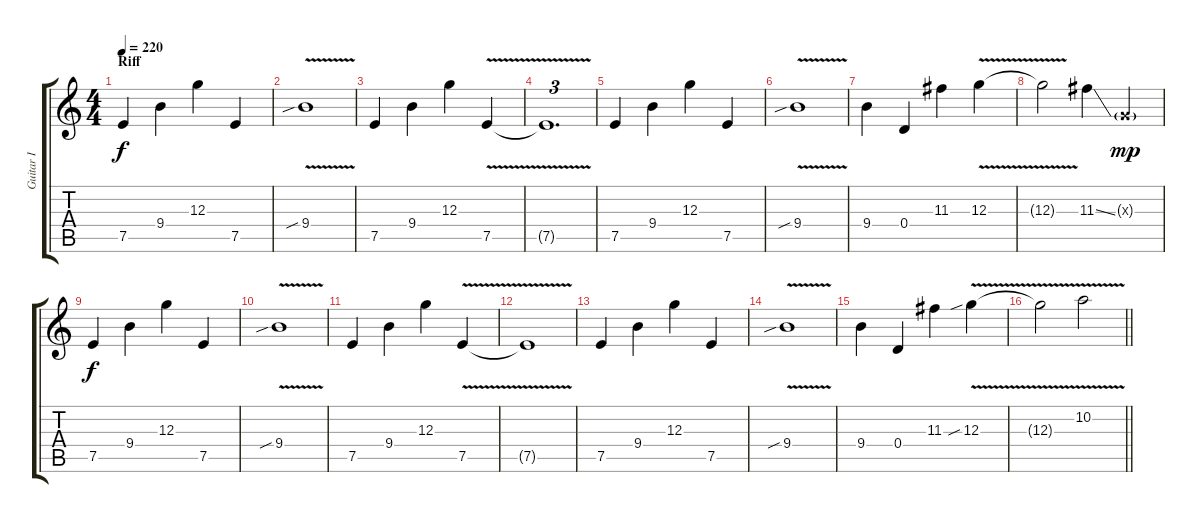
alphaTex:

\track ("Guitar I" "Guitar I") {instrument distortionguitar}
\staff {score tabs}
\tuning (E4 B3 G3 D3 A2 E2) {hide}
\ts (4 4)
\section ("" "Riff")
\tempo 220
\clef g2
\ks c
7.5.4{dy f balance 8 instrument distortionguitar} 9.4.4 12.3.4 7.5.4 |
9.4{v sib}.1 |
7.5.4 9.4.4 12.3.4 7.5{v}.4 |
7.5{t}.1{d tu (3 2)} |
7.5.4 9.4.4 12.3.4 7.5.4 |
9.4{v sib}.1 |
9.4.4 0.4.4 11.3.4 12.3{v}.4 |
12.3{t}.2 11.3{ss}.4 0.3{g x}.4{dy mp} |
7.5.4{dy f} 9.4.4 12.3.4 7.5.4 |
9.4{v sib}.1 |
7.5.4 9.4.4 12.3.4 7.5{v}.4 |
7.5{t}.1 |
7.5.4 9.4.4 12.3.4 7.5.4 |
9.4{v sib}.1 |
9.4.4 0.4.4 11.3.4 12.3{v sib}.4 |
\barLineRight lightlight
12.3{t}.2 10.2{v}.2
